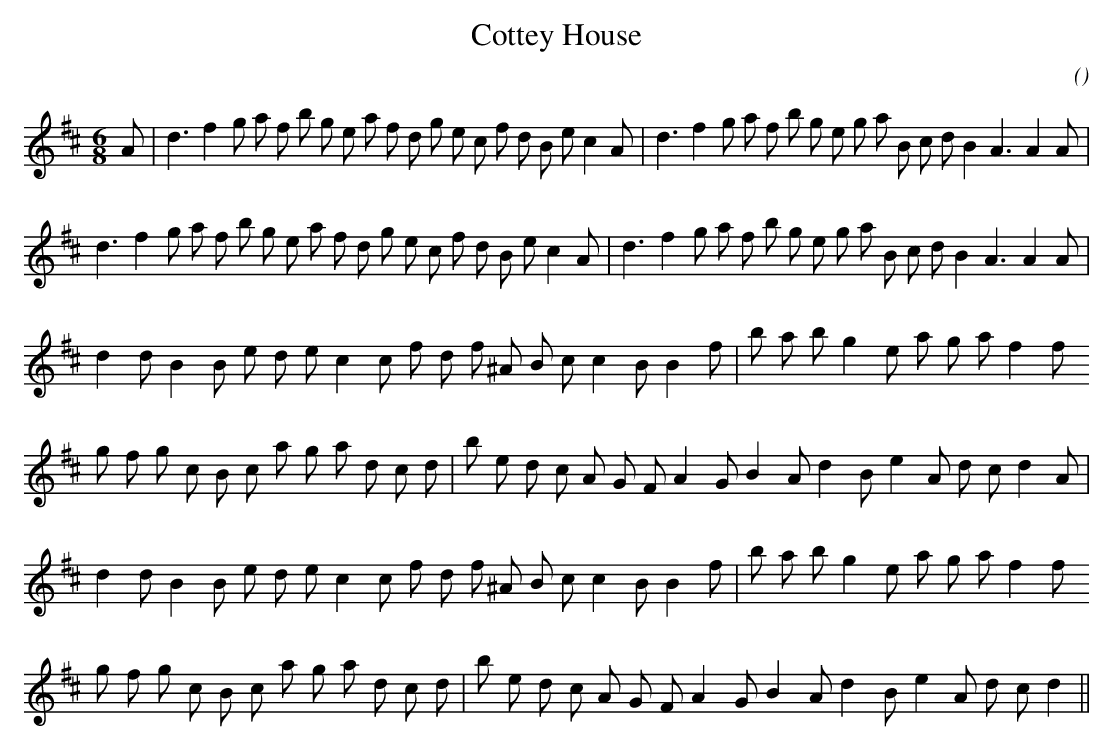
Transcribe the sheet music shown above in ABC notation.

X:1
T: Cottey House
C:
O:
M:6/8
K:D
K:D
M:6/8
L:1/16
A2 |d6 f4 g2 a2 f2 b2 g2 e2 a2 f2 d2 g2 e2 c2 f2 d2 B2 e2 c4 A2 |d6 f4 g2 a2 f2 b2 g2 e2 g2 a2 B2 c2 d2 B4 A6A4 A2 |
d6 f4 g2 a2 f2 b2 g2 e2 a2 f2 d2 g2 e2 c2 f2 d2 B2 e2 c4 A2 |d6 f4 g2 a2 f2 b2 g2 e2 g2 a2 B2 c2 d2 B4 A6A4 A2 |
d4 d2 B4 B2 e2 d2 e2 c4 c2 f2 d2 f2 ^A2 B2 c2 c4 B2 B4 f2 |b2 a2 b2 g4 e2 a2 g2 a2 f4 f2
g2 f2 g2 c2 B2 c2 a2 g2 a2 d2 c2 d2 |b2 e2 d2 c2 A2 G2 F2 A4 G2 B4 A2 d4 B2 e4 A2 d2 c2 d4 A2 |
d4 d2 B4 B2 e2 d2 e2 c4 c2 f2 d2 f2 ^A2 B2 c2 c4 B2 B4 f2 |b2 a2 b2 g4 e2 a2 g2 a2 f4 f2
g2 f2 g2 c2 B2 c2 a2 g2 a2 d2 c2 d2 |b2 e2 d2 c2 A2 G2 F2 A4 G2 B4 A2 d4 B2 e4 A2 d2 c2 d4 ||
